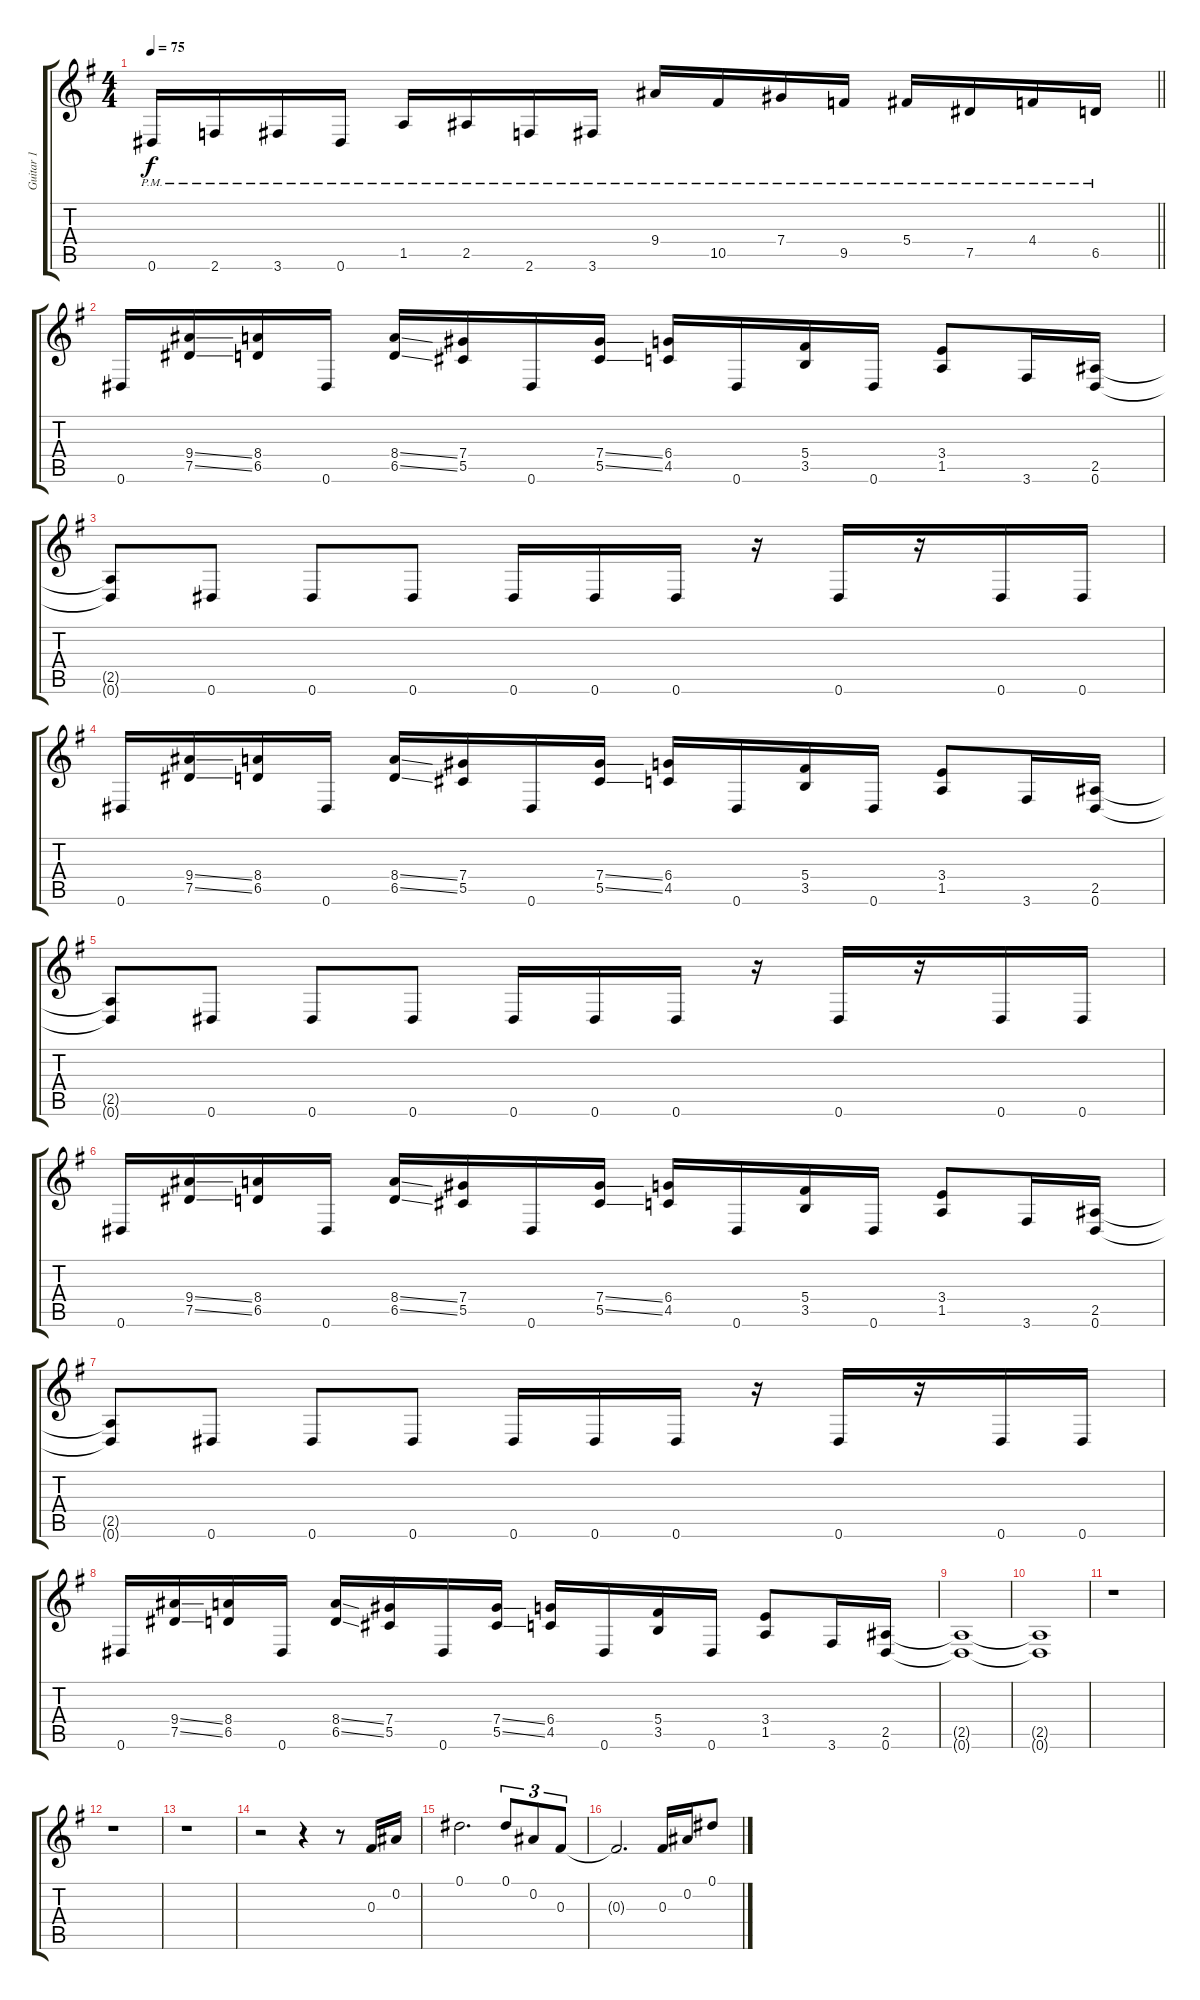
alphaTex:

\track ("Guitar 1" "Guitar 1") {instrument distortionguitar}
\staff {score tabs}
\tuning (Eb4 Bb3 Gb3 Db3 Ab2 Eb2) {hide}
\ts (4 4)
\tempo 75
\clef g2
\barLineRight lightlight
\ks g
0.6{pm}.16{dy f} 2.6{pm}.16 3.6{pm}.16 0.6{pm}.16 1.5{pm}.16 2.5{pm}.16 2.6{pm}.16 3.6{pm}.16 9.4{pm}.16 10.5{pm}.16 7.4{pm}.16 9.5{pm}.16 5.4{pm}.16 7.5{pm}.16 4.4{pm}.16 6.5{pm}.16 |
\section ("" " ")
0.6.16 (9.4{ss} 7.5{ss}).16 (8.4 6.5).16 0.6.16 (8.4{ss} 6.5{ss}).16 (7.4 5.5).16 0.6.16 (7.4{ss} 5.5{ss}).16 (6.4 4.5).16 0.6.16 (5.4 3.5).16 0.6.16 (3.4 1.5).8 3.6.16 (2.5 0.6).16 |
(2.5{t} 0.6{t}).8 0.6.8 0.6.8 0.6.8 0.6.16 0.6.16 0.6.16 r.16 0.6.16 r.16 0.6.16 0.6.16 |
0.6.16 (9.4{ss} 7.5{ss}).16 (8.4 6.5).16 0.6.16 (8.4{ss} 6.5{ss}).16 (7.4 5.5).16 0.6.16 (7.4{ss} 5.5{ss}).16 (6.4 4.5).16 0.6.16 (5.4 3.5).16 0.6.16 (3.4 1.5).8 3.6.16 (2.5 0.6).16 |
(2.5{t} 0.6{t}).8 0.6.8 0.6.8 0.6.8 0.6.16 0.6.16 0.6.16 r.16 0.6.16 r.16 0.6.16 0.6.16 |
0.6.16 (9.4{ss} 7.5{ss}).16 (8.4 6.5).16 0.6.16 (8.4{ss} 6.5{ss}).16 (7.4 5.5).16 0.6.16 (7.4{ss} 5.5{ss}).16 (6.4 4.5).16 0.6.16 (5.4 3.5).16 0.6.16 (3.4 1.5).8 3.6.16 (2.5 0.6).16 |
(2.5{t} 0.6{t}).8 0.6.8 0.6.8 0.6.8 0.6.16 0.6.16 0.6.16 r.16 0.6.16 r.16 0.6.16 0.6.16 |
0.6.16 (9.4{ss} 7.5{ss}).16 (8.4 6.5).16 0.6.16 (8.4{ss} 6.5{ss}).16 (7.4 5.5).16 0.6.16 (7.4{ss} 5.5{ss}).16 (6.4 4.5).16 0.6.16 (5.4 3.5).16 0.6.16 (3.4 1.5).8 3.6.16 (2.5 0.6).16 |
(2.5{t} 0.6{t}).1 |
(2.5{t} 0.6{t}).1 |
r.1 |
r.1 |
r.1 |
r.2 r.4 r.8 0.3.16 0.2.16 |
0.1.2{d} 0.1.8{tu (3 2)} 0.2.8{tu (3 2)} 0.3.8{tu (3 2)} |
0.3{t}.2{d} 0.3.16 0.2.16 0.1.8
